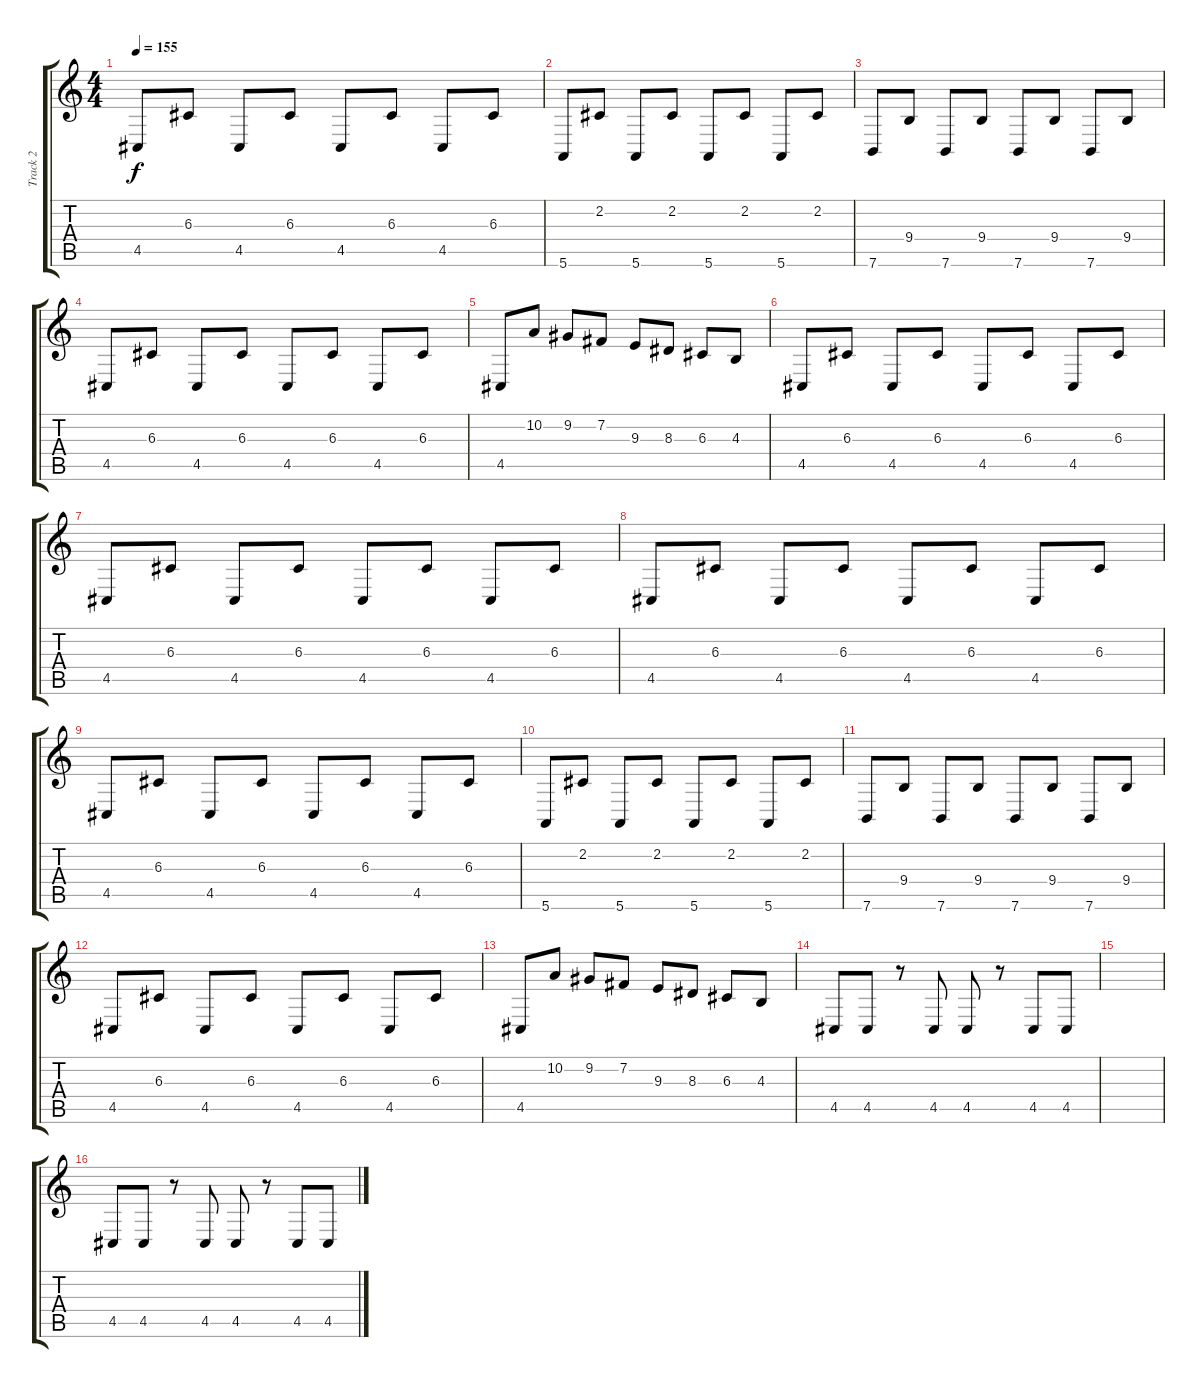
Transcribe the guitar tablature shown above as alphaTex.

\track ("Track 2" "Track 2") {instrument lead2sawtooth}
\staff {score tabs}
\tuning (E4 B3 G3 D3 A2 E2) {hide}
\ts (4 4)
\tempo 155
\clef g2
\ks c
4.5.8{dy f} 6.3.8 4.5.8 6.3.8 4.5.8 6.3.8 4.5.8 6.3.8 |
5.6.8 2.2.8 5.6.8 2.2.8 5.6.8 2.2.8 5.6.8 2.2.8 |
7.6.8 9.4.8 7.6.8 9.4.8 7.6.8 9.4.8 7.6.8 9.4.8 |
4.5.8 6.3.8 4.5.8 6.3.8 4.5.8 6.3.8 4.5.8 6.3.8 |
4.5.8{volume 16} 10.2.8 9.2.8 7.2.8 9.3.8 8.3.8 6.3.8 4.3.8 |
4.5.8{volume 13} 6.3.8 4.5.8 6.3.8 4.5.8 6.3.8 4.5.8 6.3.8 |
4.5.8 6.3.8 4.5.8 6.3.8 4.5.8 6.3.8 4.5.8 6.3.8 |
4.5.8 6.3.8 4.5.8 6.3.8 4.5.8 6.3.8 4.5.8 6.3.8 |
4.5.8 6.3.8 4.5.8 6.3.8 4.5.8 6.3.8 4.5.8 6.3.8 |
5.6.8 2.2.8 5.6.8 2.2.8 5.6.8 2.2.8 5.6.8 2.2.8 |
7.6.8 9.4.8 7.6.8 9.4.8 7.6.8 9.4.8 7.6.8 9.4.8 |
4.5.8 6.3.8 4.5.8 6.3.8 4.5.8 6.3.8 4.5.8 6.3.8 |
4.5.8{volume 16} 10.2.8 9.2.8 7.2.8 9.3.8 8.3.8 6.3.8 4.3.8 |
4.5.8{volume 13} 4.5.8 r.8 4.5.8 4.5.8 r.8 4.5.8 4.5.8 |
|
4.5.8 4.5.8 r.8 4.5.8 4.5.8 r.8 4.5.8 4.5.8
